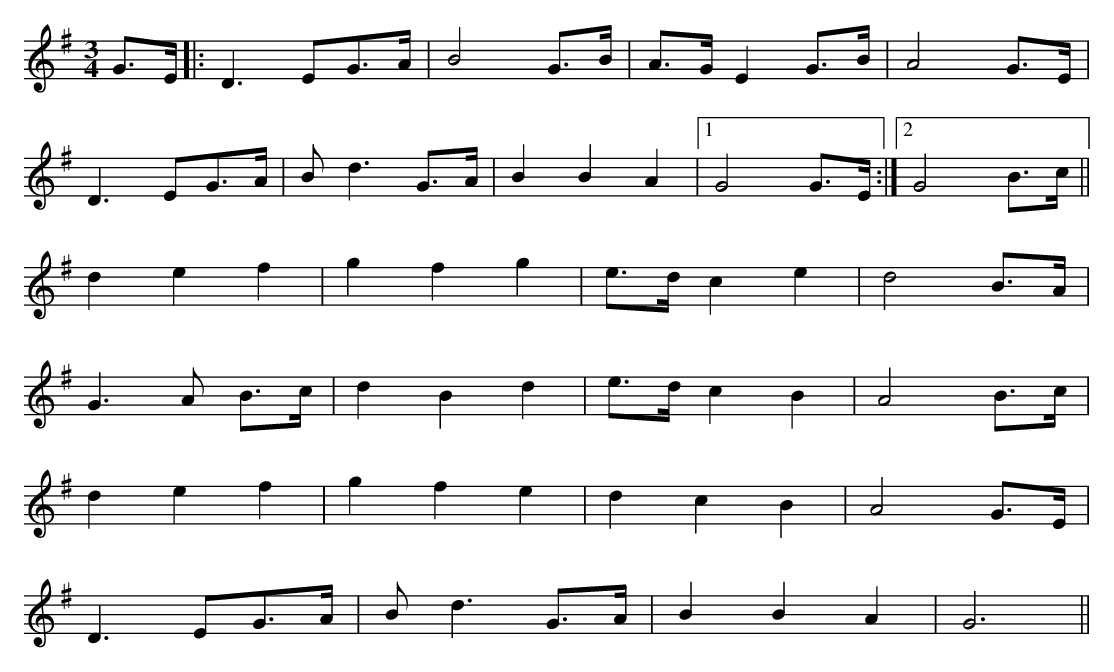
X:1
M:3/4
K:G
G>E|:D3 EG>A|B4 G>B|A>G E2 G>B|A4 G>E|
D3 EG>A|Bd3 G>A|B2B2 A2|1 G4 G>E:|2 G4 B>c||
d2 e2 f2|g2 f2 g2|e>d c2 e2|d4 B>A|
G3 A B>c|d2 B2 d2|e>d c2 B2|A4 B>c|
d2 e2 f2|g2 f2 e2|d2 c2 B2|A4 G>E|
D3 EG>A|Bd3 G>A|B2 B2 A2|G6||
